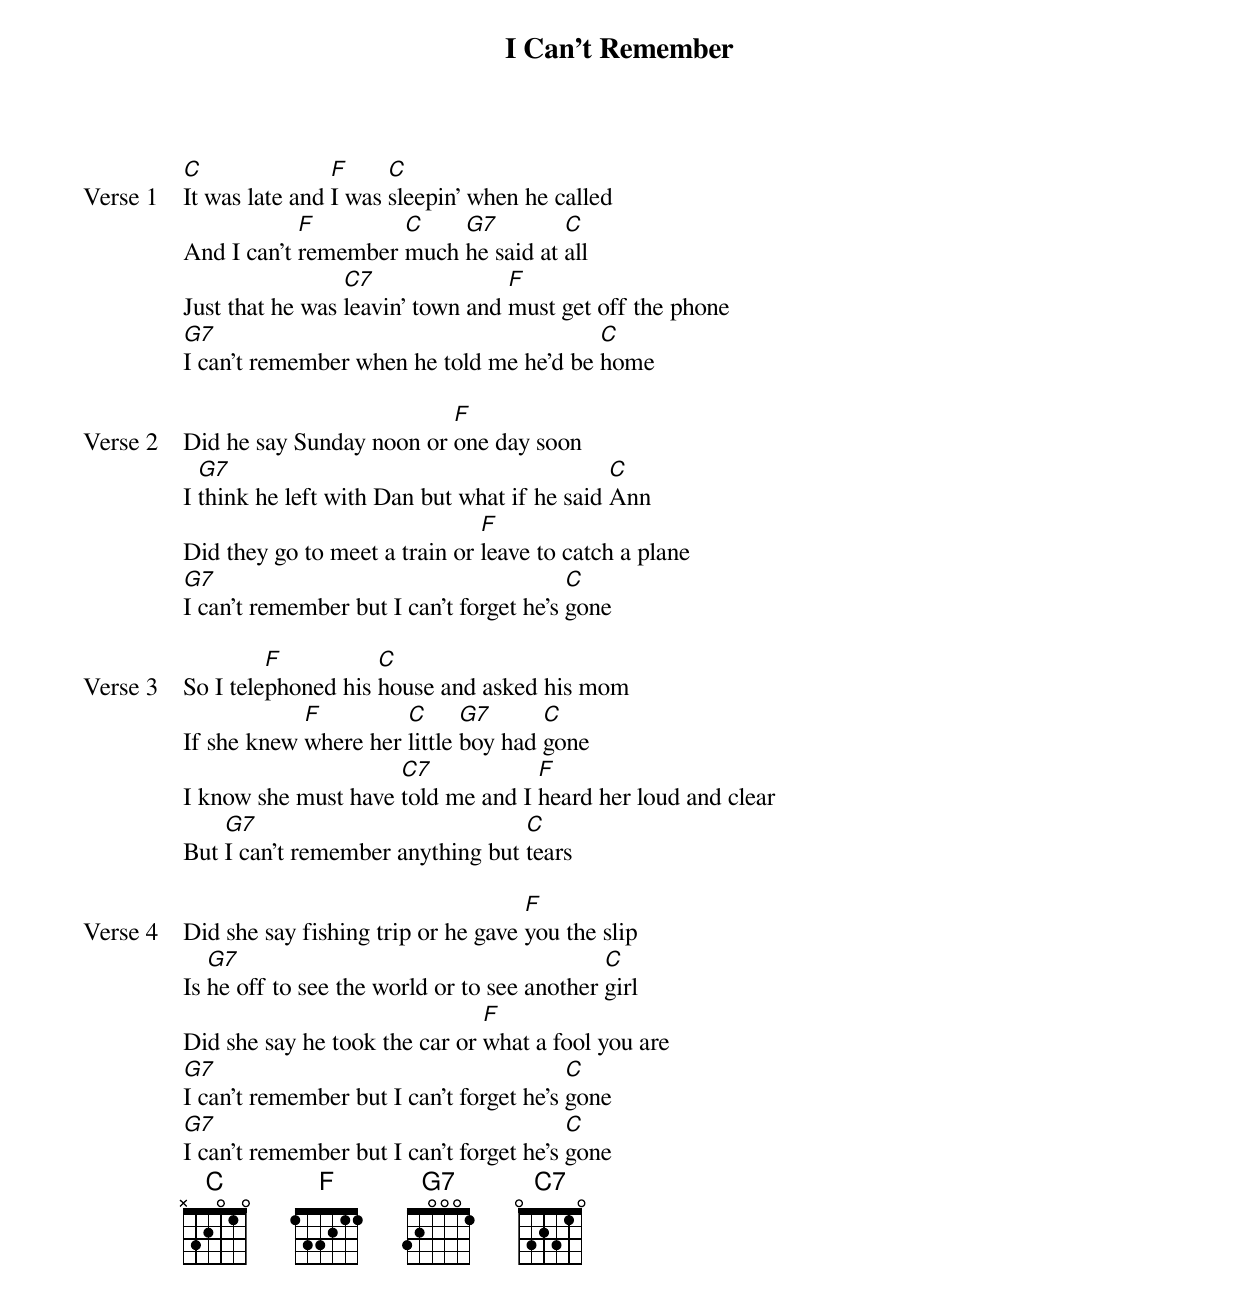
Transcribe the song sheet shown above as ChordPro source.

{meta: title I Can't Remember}
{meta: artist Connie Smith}
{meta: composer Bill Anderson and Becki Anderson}
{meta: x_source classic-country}
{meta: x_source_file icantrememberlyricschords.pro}
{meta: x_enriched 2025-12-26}

{start_of_verse: Verse 1}
[C]It was late and [F]I was [C]sleepin' when he called
And I can't [F]remember [C]much [G7]he said at [C]all
Just that he was [C7]leavin' town and [F]must get off the phone
[G7]I can't remember when he told me he'd be [C]home
{end_of_verse}

{start_of_verse: Verse 2}
Did he say Sunday noon or [F]one day soon
I [G7]think he left with Dan but what if he said [C]Ann
Did they go to meet a train or [F]leave to catch a plane
[G7]I can't remember but I can't forget he's [C]gone
{end_of_verse}

{start_of_verse: Verse 3}
So I tele[F]phoned his [C]house and asked his mom
If she knew [F]where her [C]little [G7]boy had [C]gone
I know she must have [C7]told me and I [F]heard her loud and clear
But [G7]I can't remember anything but [C]tears
{end_of_verse}

{start_of_verse: Verse 4}
Did she say fishing trip or he gave [F]you the slip
Is [G7]he off to see the world or to see another [C]girl
Did she say he took the car or [F]what a fool you are
[G7]I can't remember but I can't forget he's [C]gone
[G7]I can't remember but I can't forget he's [C]gone
{end_of_verse}
